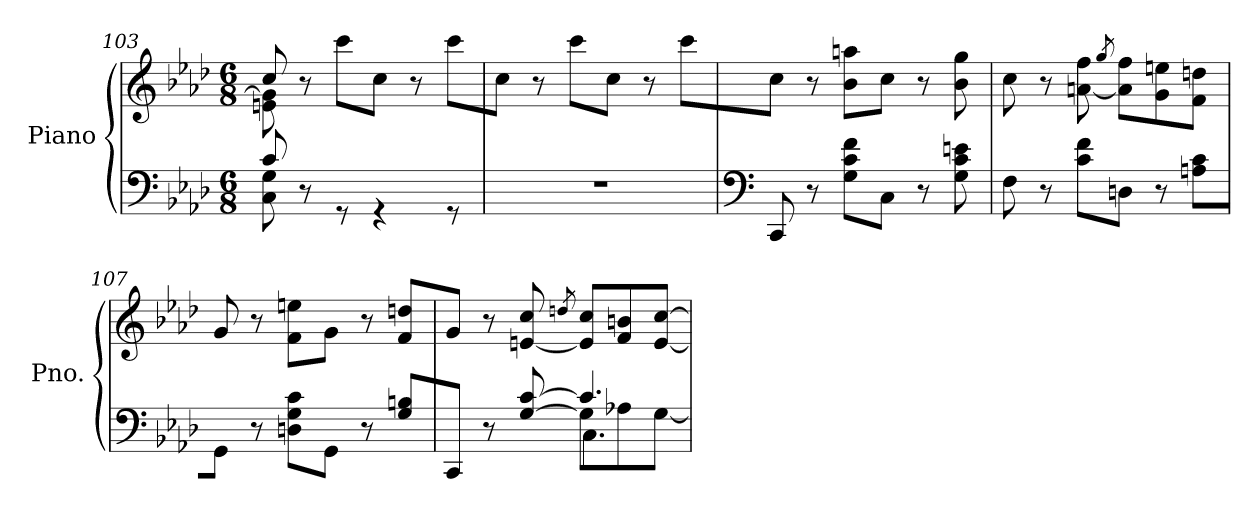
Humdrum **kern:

**kern	**kern
*part1	*part1
*staff2	*staff1
*I"Piano	*
*I'Pno.	*
*clefF4	*clefG2
*k[b-e-a-d-]	*k[b-e-a-d-]
*M6/8	*M6/8
=103	=103
*^	*^
8c/	8C\ 8G\	8cc/	8en\ 8g\]
8r	8ryy	8r	8ryy
8rGG	2ryy	8ccc\L	2ryy
4rGG	.	8cc\J	.
.	.	8r	.
8rGG	.	8ccc\L	.
*v	*v	*	*
*	*v	*v
=104	=104
2.r	8cc\J
.	8r
.	8ccc\L
.	8cc\J
.	8r
.	8ccc\L
=105	=105
*clefF4	*
8CC/	8cc\J
8r	8r
8G\ 8c\ 8f\L	8b-\ 8aan\L
8C\J	8cc\J
8r	8r
8G\ 8c\ 8en\	8b-\ 8gg\
!!LO:PB:g=z
=106	=106
8F\	8cc\
8r	8r
8c\ 8f\L	[8an\ 8ff\
.	8qgg/
8Dn\J	8a\] 8ff\L
8r	8g\ 8een\
8An\ 8c\L	8f\ 8ddn\J
=107	=107
8GG\J	8g/
8r	8r
8Dn\ 8G\ 8c\L	8f\ 8een\L
8GG\J	8g\J
8r	8r
8G/ 8Bn/L	8f/ 8ddn/L
=108	=108
*^	*
*	*^	*
8CC/J	4.rCCyy	4.ryy	8g/J
8r	.	.	8r
[8G/ [8c/	.	.	[8en/ 8cc/
.	.	.	8qddn/
4.c/]	8G\L]	4.C\	8e/] 8cc/L
.	8A-X\	.	8f/ 8bn/
.	[8G\J	.	[8e/ [8cc/J
*v	*v	*v	*
=	=
*-	*-
